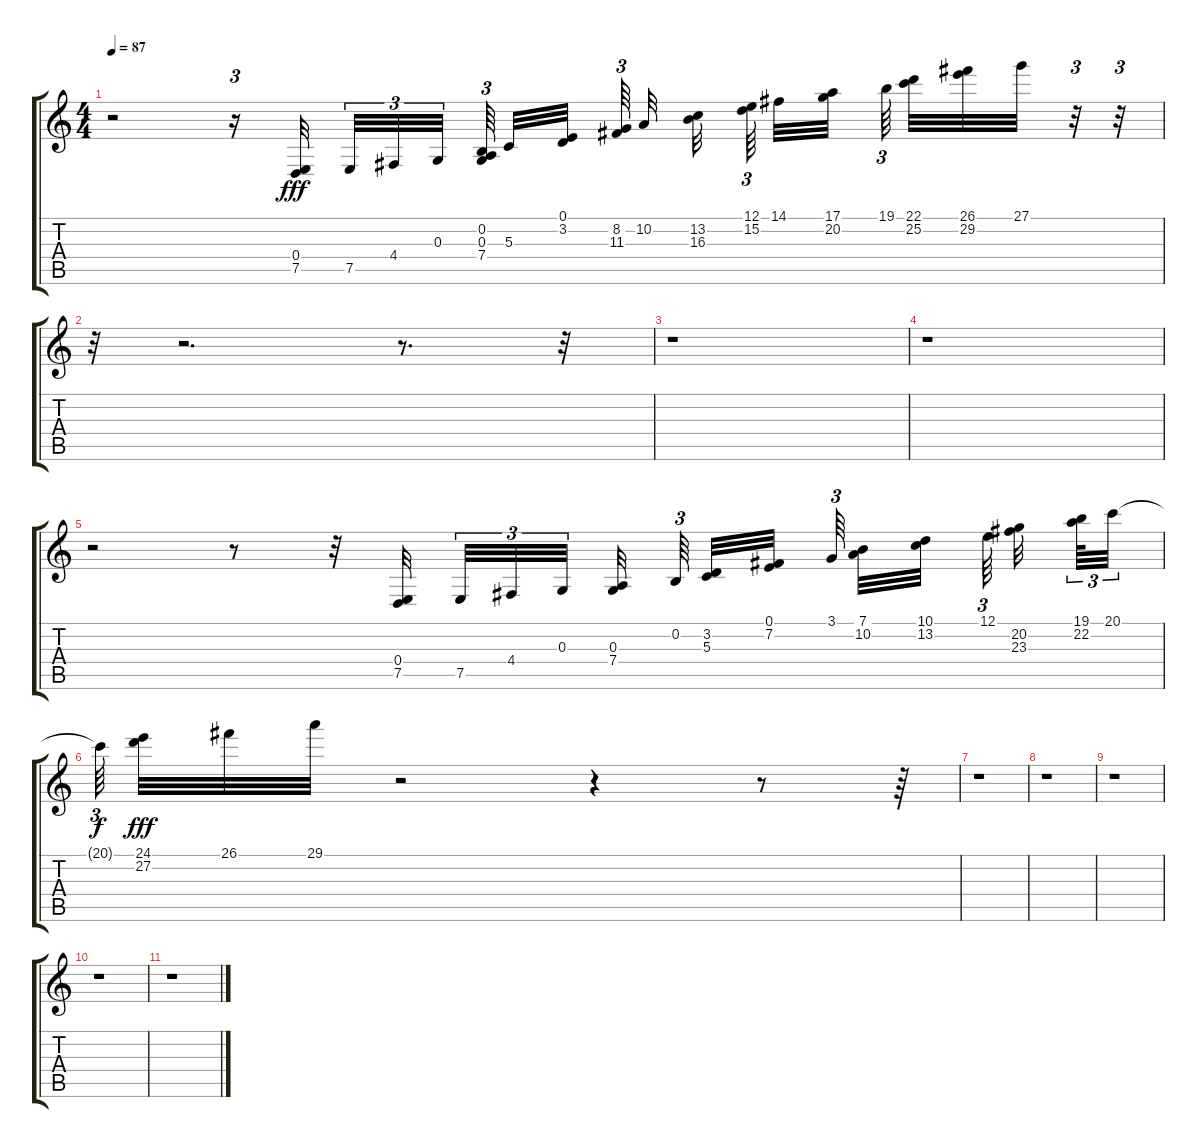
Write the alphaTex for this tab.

\track "" {instrument orchestralharp}
\staff {score tabs}
\tuning (E4 B3 G3 D3 A2 E2) {hide}
\ts (4 4)
\tempo 87
\clef g2
\ks c
r.2{dy fff} r.16{tu (3 2)} (0.4 7.5).32 7.5.32{tu (3 2)} 4.4.32{tu (3 2)} 0.3.32{tu (3 2)} (0.2 0.3 7.4).64{tu (3 2)} 5.3.32 (0.1 3.2).32 (8.2 11.3).64{tu (3 2)} 10.2.32 (13.2 16.3).32 (12.1 15.2).64{tu (3 2)} 14.1.32 (17.1 20.2).32 19.1.64{tu (3 2)} (22.1 25.2).32 (26.1 29.2).32 27.1.32 r.32{tu (3 2)} r.32{tu (3 2)} |
r.32 r.2{d} r.8{d} r.32 |
r.1 |
r.1 |
r.2 r.8 r.32 (0.4 7.5).32 7.5.32{tu (3 2)} 4.4.32{tu (3 2)} 0.3.32{tu (3 2)} (0.3 7.4).32 0.2.64{tu (3 2)} (3.2 5.3).32 (0.1 7.2).32 3.1.64{tu (3 2)} (7.1 10.2).32 (10.1 13.2).32 12.1.64{tu (3 2)} (20.2 23.3).32 (19.1 22.2).64{tu (3 2)} 20.1.32{tu (3 2)} |
20.1{t}.64{tu (3 2) dy f} (24.1 27.2).32{dy fff} 26.1.32 29.1.32 r.2 r.4 r.8 r.64 |
r.1 |
r.1 |
r.1 |
r.1 |
r.1
